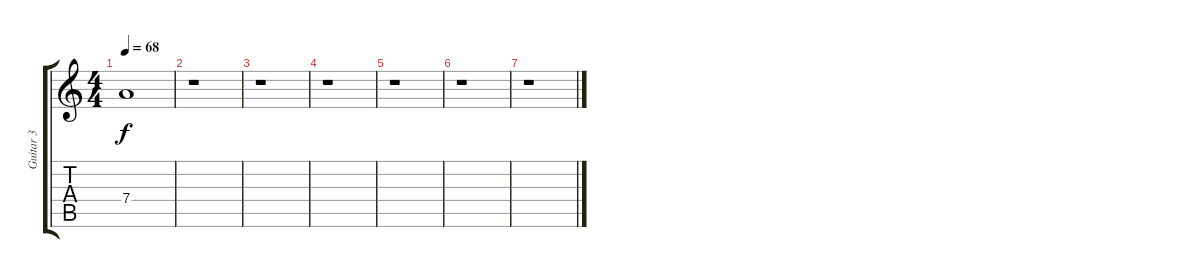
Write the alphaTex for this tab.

\track ("Guitar 3" "Guitar 3") {instrument distortionguitar}
\staff {score tabs}
\tuning (E4 B3 G3 D3 A2 E2) {hide}
\ts (4 4)
\tempo 68
\clef g2
\ks c
7.4{t}.1{dy f} |
r.1 |
r.1 |
r.1 |
r.1 |
r.1 |
r.1
